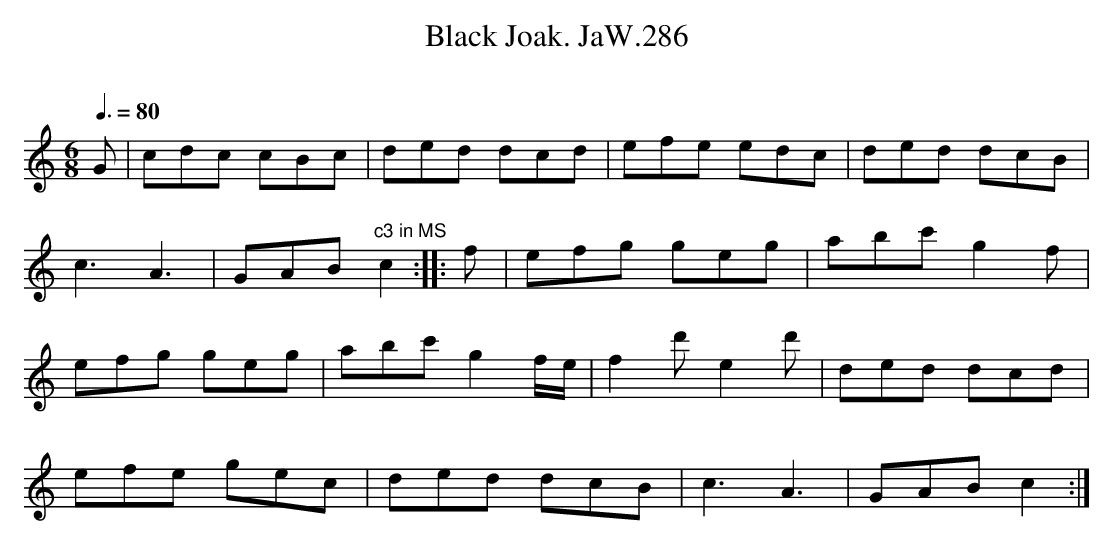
X:1
T:Black Joak. JaW.286
M:6/8
L:1/8
Q:3/8=80
O:
K:C
G|cdc cBc|ded dcd|efe edc|ded dcB|
c3 A3|GAB "^c3 in MS"c2::\
f|efg geg|abc' g2f|
efg geg|abc' g2f/e/|f2d' e2d'|ded dcd|
efe gec|ded dcB|c3 A3|GAB c2:|
